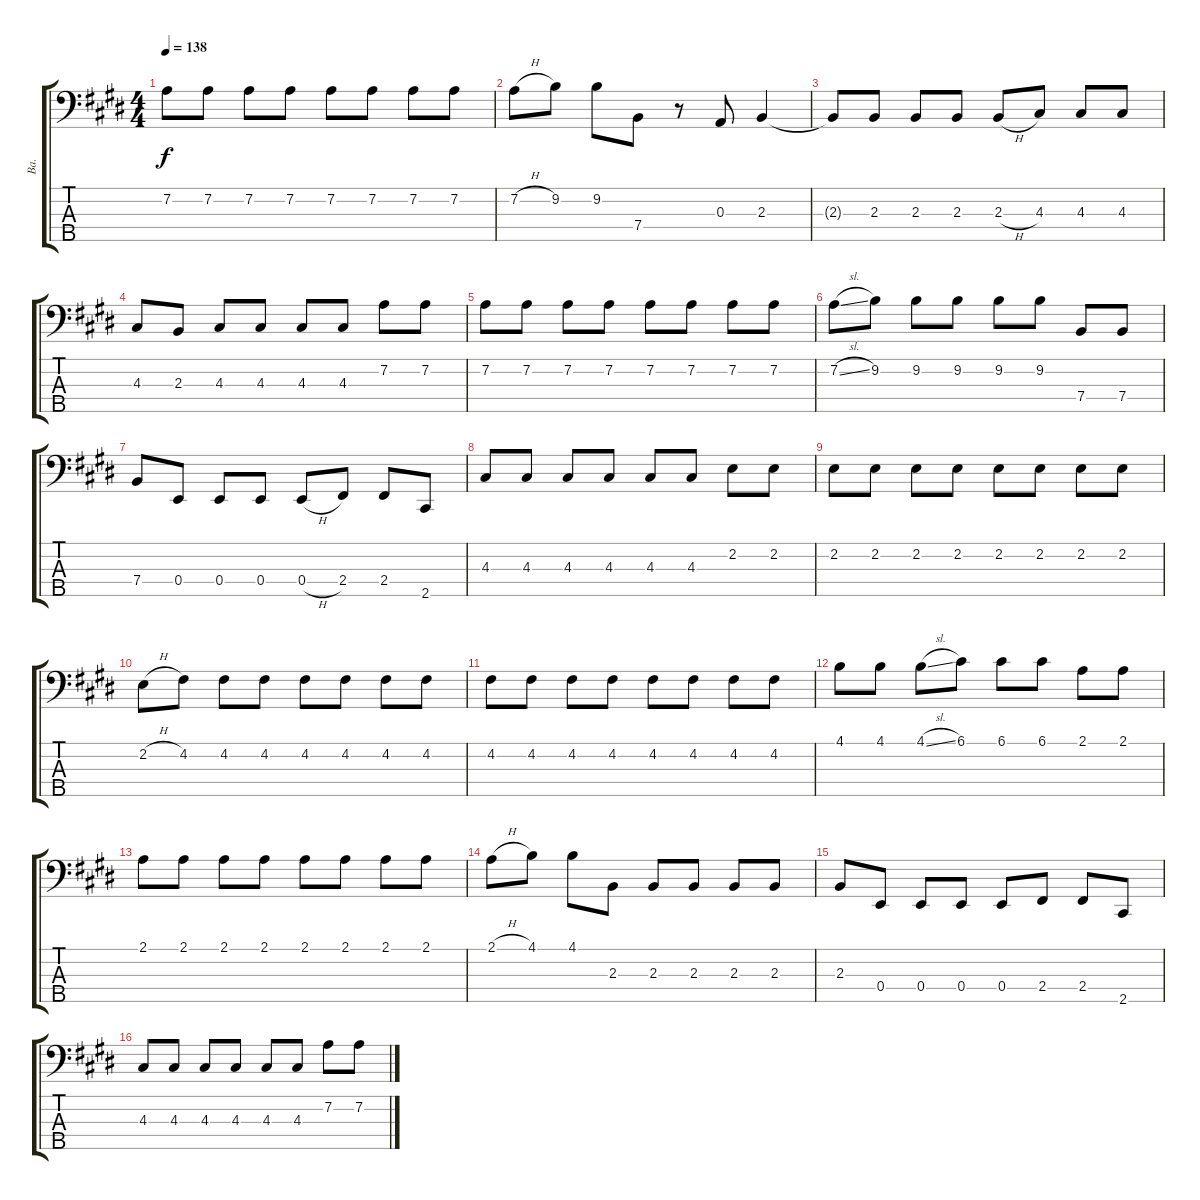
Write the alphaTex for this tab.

\track ("Ba." "Ba.") {instrument electricbassfinger}
\staff {score tabs}
\tuning (G2 D2 A1 E1 B0) {hide}
\ts (4 4)
\tempo 138
\clef f4
\ks e
7.2{t}.8{dy f} 7.2.8 7.2.8 7.2.8 7.2.8 7.2.8 7.2.8 7.2.8 |
7.2{h}.8 9.2.8 9.2.8 7.4.8 r.8 0.3.8 2.3.4 |
2.3{t}.8 2.3.8 2.3.8 2.3.8 2.3{h}.8 4.3.8 4.3.8 4.3.8 |
4.3.8 2.3.8 4.3.8 4.3.8 4.3.8 4.3.8 7.2.8 7.2.8 |
7.2.8 7.2.8 7.2.8 7.2.8 7.2.8 7.2.8 7.2.8 7.2.8 |
7.2{sl}.8 9.2.8 9.2.8 9.2.8 9.2.8 9.2.8 7.4.8 7.4.8 |
7.4.8 0.4.8 0.4.8 0.4.8 0.4{h}.8 2.4.8 2.4.8 2.5.8 |
4.3.8 4.3.8 4.3.8 4.3.8 4.3.8 4.3.8 2.2.8 2.2.8 |
2.2.8 2.2.8 2.2.8 2.2.8 2.2.8 2.2.8 2.2.8 2.2.8 |
2.2{h}.8 4.2.8 4.2.8 4.2.8 4.2.8 4.2.8 4.2.8 4.2.8 |
4.2.8 4.2.8 4.2.8 4.2.8 4.2.8 4.2.8 4.2.8 4.2.8 |
4.1.8 4.1.8 4.1{sl}.8 6.1.8 6.1.8 6.1.8 2.1.8 2.1.8 |
2.1.8 2.1.8 2.1.8 2.1.8 2.1.8 2.1.8 2.1.8 2.1.8 |
2.1{h}.8 4.1.8 4.1.8 2.3.8 2.3.8 2.3.8 2.3.8 2.3.8 |
2.3.8 0.4.8 0.4.8 0.4.8 0.4.8 2.4.8 2.4.8 2.5.8 |
4.3.8 4.3.8 4.3.8 4.3.8 4.3.8 4.3.8 7.2.8 7.2.8
